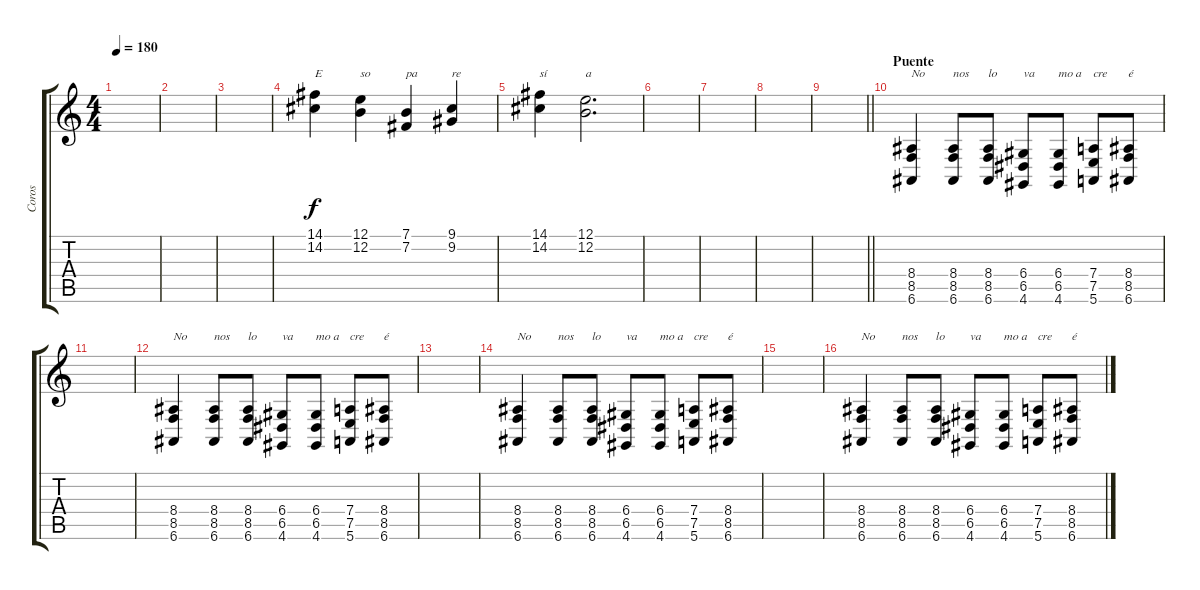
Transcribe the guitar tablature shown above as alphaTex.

\track ("Coros" "Coros") {instrument lead1square}
\staff {score tabs}
\tuning (E4 B3 G3 D3 A2 E2) {hide}
\ts (4 4)
\tempo 180
\clef g2
\ks c
|
|
|
(14.1 14.2).4{txt "E"} (12.1 12.2).4{txt "so"} (7.1 7.2).4{txt "pa"} (9.1 9.2).4{txt "re"} |
(14.1 14.2).4{txt "sí"} (12.1 12.2).2{d txt "a"} |
|
|
|
\barLineRight lightlight
|
\section ("" "Puente")
(8.4 8.5 6.6).4{txt "No"} (8.4 8.5 6.6).8{txt "nos"} (8.4 8.5 6.6).8{txt "lo"} (6.4 6.5 4.6).8{txt "va"} (6.4 6.5 4.6).8{txt "mo a"} (7.4 7.5 5.6).8{txt "cre"} (8.4 8.5 6.6).8{txt "é"} |
|
(8.4 8.5 6.6).4{txt "No"} (8.4 8.5 6.6).8{txt "nos"} (8.4 8.5 6.6).8{txt "lo"} (6.4 6.5 4.6).8{txt "va"} (6.4 6.5 4.6).8{txt "mo a"} (7.4 7.5 5.6).8{txt "cre"} (8.4 8.5 6.6).8{txt "é"} |
|
(8.4 8.5 6.6).4{txt "No"} (8.4 8.5 6.6).8{txt "nos"} (8.4 8.5 6.6).8{txt "lo"} (6.4 6.5 4.6).8{txt "va"} (6.4 6.5 4.6).8{txt "mo a"} (7.4 7.5 5.6).8{txt "cre"} (8.4 8.5 6.6).8{txt "é"} |
|
(8.4 8.5 6.6).4{txt "No"} (8.4 8.5 6.6).8{txt "nos"} (8.4 8.5 6.6).8{txt "lo"} (6.4 6.5 4.6).8{txt "va"} (6.4 6.5 4.6).8{txt "mo a"} (7.4 7.5 5.6).8{txt "cre"} (8.4 8.5 6.6).8{txt "é"}
